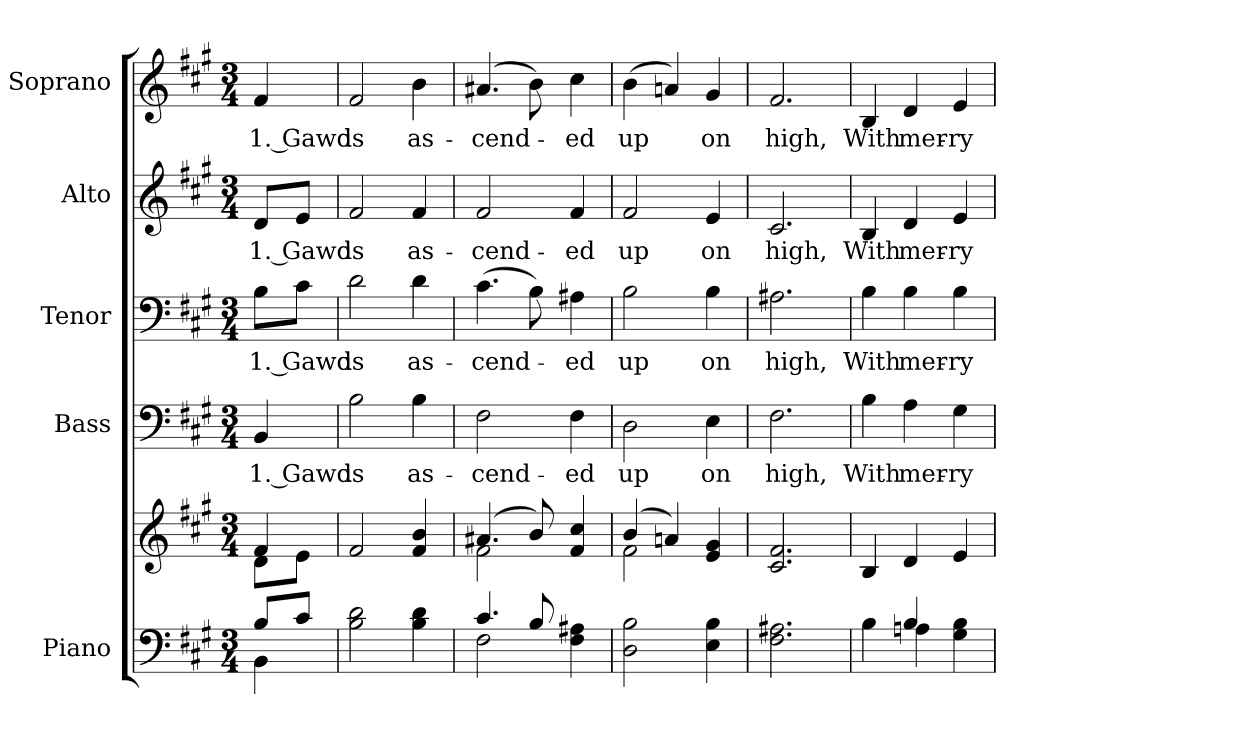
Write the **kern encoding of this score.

**kern	**kern	**kern	**text	**kern	**text	**kern	**text	**kern	**text
*part5	*part5	*part4	*part4	*part3	*part3	*part2	*part2	*part1	*part1
*staff6	*staff5	*staff4	*staff4	*staff3	*staff3	*staff2	*staff2	*staff1	*staff1
*I"Piano	*	*I"Bass	*	*I"Tenor	*	*I"Alto	*	*I"Soprano	*
*I'Pno.	*	*I'B.	*	*I'T.	*	*I'A.	*	*I'S.	*
!!LO:PB:g=z
*clefF4	*clefG2	*clefF4	*	*clefF4	*	*clefG2	*	*clefG2	*
*k[f#c#g#]	*k[f#c#g#]	*k[f#c#g#]	*	*k[f#c#g#]	*	*k[f#c#g#]	*	*k[f#c#g#]	*
*A:	*A:	*A:	*	*A:	*	*A:	*	*A:	*
*M3/4	*M3/4	*M3/4	*	*M3/4	*	*M3/4	*	*M3/4	*
*MM150	*MM150	*MM150	*	*MM150	*	*MM150	*	*MM150	*
=1	=1	=1	=1	=1	=1	=1	=1	=1	=1
*^	*^	*	*	*	*	*	*	*	*
!	!	!	!	!	!LO:LY:b:color=#000000	!	!	!	!	!	!
!	!	!	!	!	!	!	!LO:LY:b:color=#000000	!	!	!	!
!	!	!	!	!	!	!	!	!	!LO:LY:b:color=#000000	!	!
!	!	!	!	!	!	!	!	!	!	!	!LO:LY:b:color=#000000
8Bi/L	4BBi\	4f#i/	8di\L	4BBi/	1. Gawd	8Bi\L	1. Gawd	8di/L	1. Gawd	4f#i/	1. Gawd
8c#i/J	.	.	8ei\J	.	.	8c#i\J	.	8ei/J	.	.	.
*v	*v	*	*	*	*	*	*	*	*	*	*
*	*v	*v	*	*	*	*	*	*	*	*
=2	=2	=2	=2	=2	=2	=2	=2	=2	=2
*	*^	*	*	*	*	*	*	*	*
!	!	!	!	!LO:LY:b:color=#000000	!	!	!	!	!	!
*	*v	*v	*	*	*	*	*	*	*	*
*	*^	*	*	*	*	*	*	*	*
!	!	!	!	!	!	!LO:LY:b:color=#000000	!	!	!	!
*	*v	*v	*	*	*	*	*	*	*	*
*	*^	*	*	*	*	*	*	*	*
!	!	!	!	!	!	!	!	!LO:LY:b:color=#000000	!	!
*	*v	*v	*	*	*	*	*	*	*	*
*	*^	*	*	*	*	*	*	*	*
!	!	!	!	!	!	!	!	!	!	!LO:LY:b:color=#000000
*	*v	*v	*	*	*	*	*	*	*	*
2Bi\ 2di	2f#i/	2Bi\	is	2di\	is	2f#i/	is	2f#i/	is
!	!	!	!LO:LY:b:color=#000000	!	!	!	!	!	!
!	!	!	!	!	!LO:LY:b:color=#000000	!	!	!	!
!	!	!	!	!	!	!	!LO:LY:b:color=#000000	!	!
!	!	!	!	!	!	!	!	!	!LO:LY:b:color=#000000
4Bi\ 4di	4f#i/ 4bi	4Bi\	as-	4di\	as-	4f#i/	as-	4bi\	as-
=3	=3	=3	=3	=3	=3	=3	=3	=3	=3
*^	*^	*	*	*	*	*	*	*	*
!	!	!	!	!	!LO:LY:b:color=#000000	!	!	!	!	!	!
!	!	!	!	!	!	!	!LO:LY:b:color=#000000	!	!	!	!
!	!	!	!	!	!	!	!	!	!LO:LY:b:color=#000000	!	!
!	!	!	!	!	!	!	!	!	!	!	!LO:LY:b:color=#000000
4.c#i/	2F#i\	(4.a#Xi/	2f#i\	2F#i\	-cend-	(4.c#i\	-cend-	2f#i/	-cend-	(4.a#Xi/	-cend-
8Bi/	.	8bi/)	.	.	.	8Bi\)	.	.	.	8bi\)	.
!	!	!	!	!	!LO:LY:b:color=#000000	!	!	!	!	!	!
!	!	!	!	!	!	!	!LO:LY:b:color=#000000	!	!	!	!
!	!	!	!	!	!	!	!	!	!LO:LY:b:color=#000000	!	!
!	!	!	!	!	!	!	!	!	!	!	!LO:LY:b:color=#000000
4F#i\ 4A#Xi	4ryy	4f#i/ 4cc#i	4ryy	4F#i\	-ed	4A#Xi\	-ed	4f#i/	-ed	4cc#i\	-ed
*v	*v	*	*	*	*	*	*	*	*	*	*
=4	=4	=4	=4	=4	=4	=4	=4	=4	=4	=4
*^	*	*	*	*	*	*	*	*	*	*
!	!	!	!	!	!LO:LY:b:color=#000000	!	!	!	!	!	!
*v	*v	*	*	*	*	*	*	*	*	*	*
*^	*	*	*	*	*	*	*	*	*	*
!	!	!	!	!	!	!	!LO:LY:b:color=#000000	!	!	!	!
*v	*v	*	*	*	*	*	*	*	*	*	*
*^	*	*	*	*	*	*	*	*	*	*
!	!	!	!	!	!	!	!	!	!LO:LY:b:color=#000000	!	!
*v	*v	*	*	*	*	*	*	*	*	*	*
*^	*	*	*	*	*	*	*	*	*	*
!	!	!	!	!	!	!	!	!	!	!	!LO:LY:b:color=#000000
*v	*v	*	*	*	*	*	*	*	*	*	*
2Di\ 2Bi	(4bi/	2f#i\	2Di\	up	2Bi\	up	2f#i/	up	(4bi\	up
.	4ani/)	.	.	.	.	.	.	.	4ani/)	.
!	!	!	!	!LO:LY:b:color=#000000	!	!	!	!	!	!
!	!	!	!	!	!	!LO:LY:b:color=#000000	!	!	!	!
!	!	!	!	!	!	!	!	!LO:LY:b:color=#000000	!	!
!	!	!	!	!	!	!	!	!	!	!LO:LY:b:color=#000000
4Ei\ 4Bi	4ei/ 4g#i	4ryy	4Ei\	on	4Bi\	on	4ei/	on	4g#i/	on
*	*v	*v	*	*	*	*	*	*	*	*
!!LO:PB:g=z
=5	=5	=5	=5	=5	=5	=5	=5	=5	=5
*	*^	*	*	*	*	*	*	*	*
!	!	!	!	!LO:LY:b:color=#000000	!	!	!	!	!	!
*	*v	*v	*	*	*	*	*	*	*	*
*	*^	*	*	*	*	*	*	*	*
!	!	!	!	!	!	!LO:LY:b:color=#000000	!	!	!	!
*	*v	*v	*	*	*	*	*	*	*	*
*	*^	*	*	*	*	*	*	*	*
!	!	!	!	!	!	!	!	!LO:LY:b:color=#000000	!	!
*	*v	*v	*	*	*	*	*	*	*	*
*	*^	*	*	*	*	*	*	*	*
!	!	!	!	!	!	!	!	!	!	!LO:LY:b:color=#000000
*	*v	*v	*	*	*	*	*	*	*	*
2.F#i\ 2.A#Xi	2.c#i/ 2.f#i	2.F#i\	high,	2.A#Xi\	high,	2.c#i/	high,	2.f#i/	high,
=6	=6	=6	=6	=6	=6	=6	=6	=6	=6
*^	*	*	*	*	*	*	*	*	*
!	!	!	!	!LO:LY:b:color=#000000	!	!	!	!	!	!
!	!	!	!	!	!	!LO:LY:b:color=#000000	!	!	!	!
!	!	!	!	!	!	!	!	!LO:LY:b:color=#000000	!	!
!	!	!	!	!	!	!	!	!	!	!LO:LY:b:color=#000000
4Bi\	4ryy	4Bi/	4Bi\	With	4Bi\	With	4Bi/	With	4Bi/	With
!	!	!	!	!LO:LY:b:color=#000000	!	!	!	!	!	!
!	!	!	!	!	!	!LO:LY:b:color=#000000	!	!	!	!
!	!	!	!	!	!	!	!	!LO:LY:b:color=#000000	!	!
!	!	!	!	!	!	!	!	!	!	!LO:LY:b:color=#000000
4Bi/	4Ani\	4di/	4Ai\	mer-	4Bi\	mer-	4di/	mer-	4di/	mer-
!	!	!	!	!LO:LY:b:color=#000000	!	!	!	!	!	!
!	!	!	!	!	!	!LO:LY:b:color=#000000	!	!	!	!
!	!	!	!	!	!	!	!	!LO:LY:b:color=#000000	!	!
!	!	!	!	!	!	!	!	!	!	!LO:LY:b:color=#000000
4G#i\ 4Bi	4ryy	4ei/	4G#i\	-ry	4Bi\	-ry	4ei/	-ry	4ei/	-ry
*v	*v	*	*	*	*	*	*	*	*	*
=	=	=	=	=	=	=	=	=	=
*-	*-	*-	*-	*-	*-	*-	*-	*-	*-
